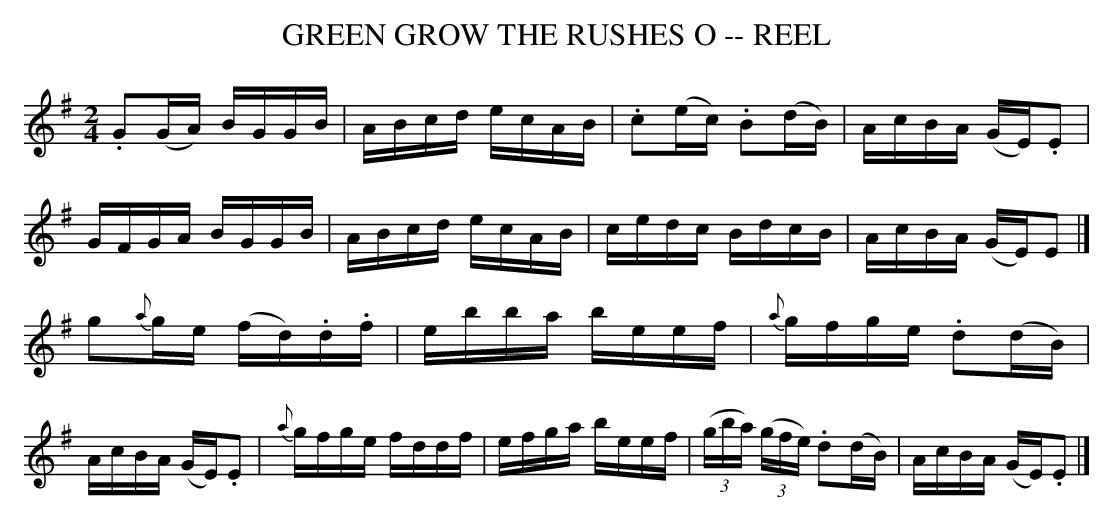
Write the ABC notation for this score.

X:1
T:GREEN GROW THE RUSHES O -- REEL
M:2/4
L:1/16
K:G
V.G2(GA) BGGB | ABcd ecAB | .c2(ec) .B2(dB) | AcBA (GE).E2 |\
GFGA BGGB | ABcd ecAB | cedc BdcB | AcBA (GE)E2 |]
g2{a}ge (fd).d.f | ebba beef | {a}gfge .d2(dB) | AcBA (GE).E2 |\
{a}gfge fddf | efga beef | ((3gba) ((3gfe) .d2(dB) | AcBA (GE).E2 |]
